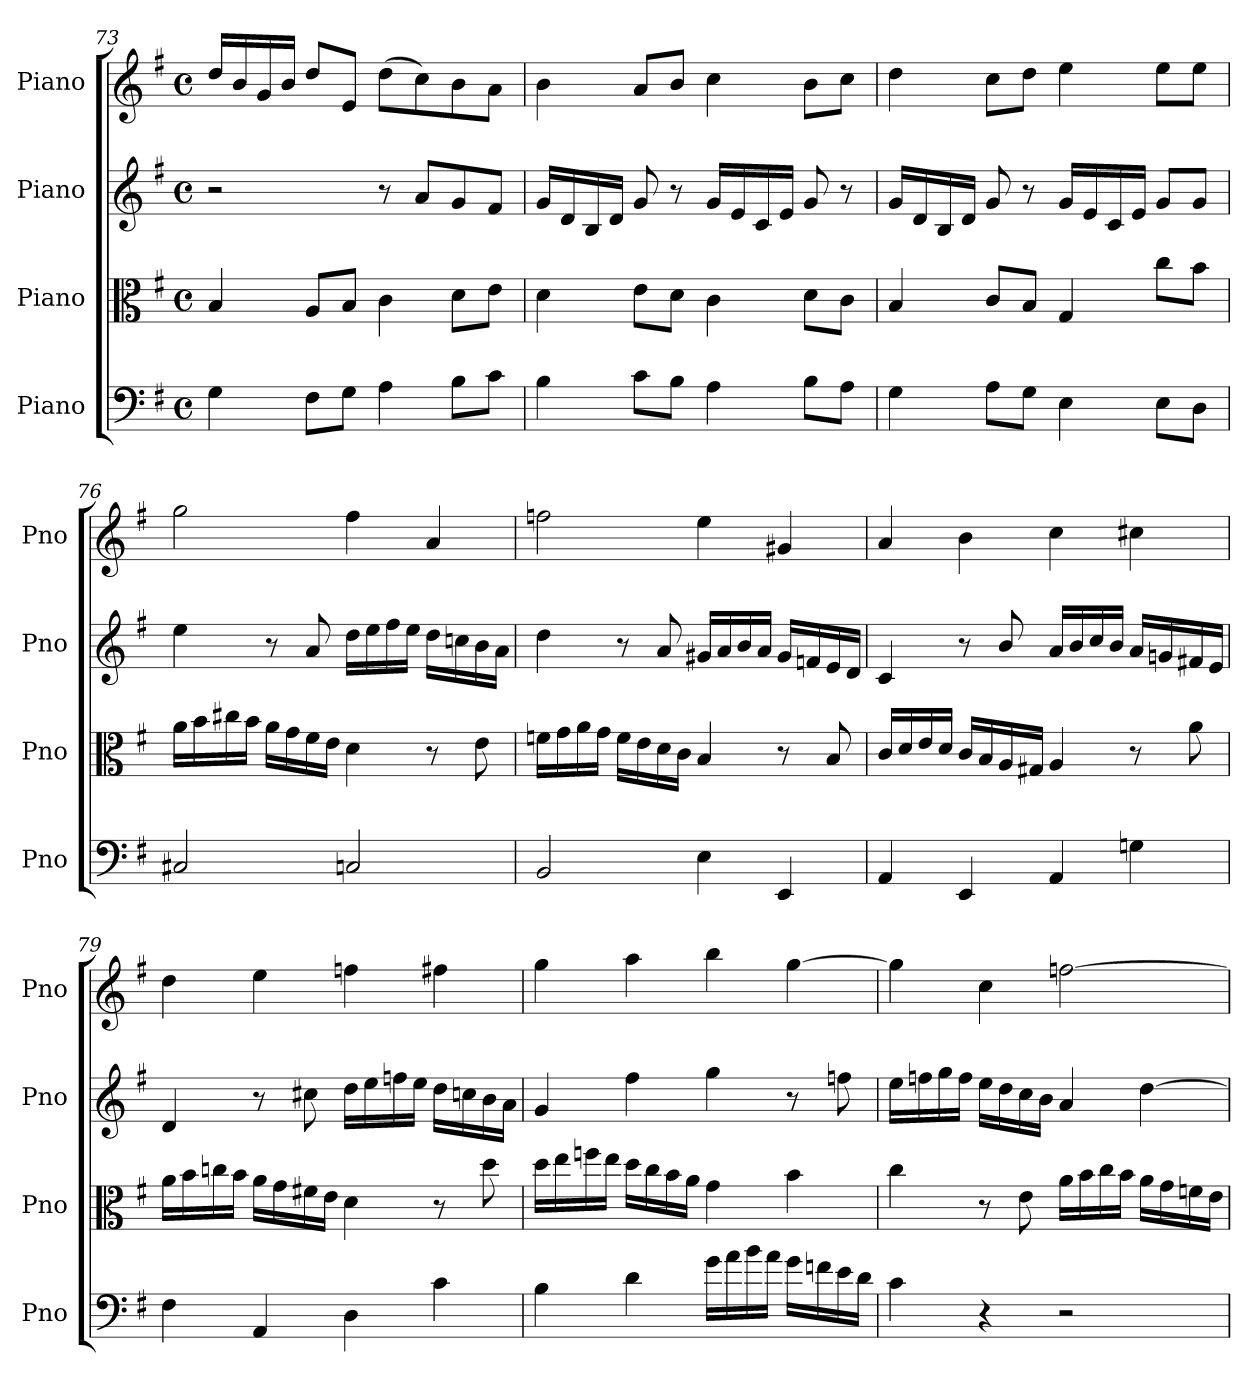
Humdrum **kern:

**kern	**kern	**kern	**kern
*part4	*part3	*part2	*part1
*staff4	*staff3	*staff2	*staff1
*I"Piano	*I"Piano	*I"Piano	*I"Piano
*I'Pno	*I'Pno	*I'Pno	*I'Pno
*clefF4	*clefC3	*clefG2	*clefG2
*k[f#]	*k[f#]	*k[f#]	*k[f#]
*M4/4	*M4/4	*M4/4	*M4/4
*met(c)	*met(c)	*met(c)	*met(c)
=73	=73	=73	=73
4G\	4B/	2r	16dd/LL
.	.	.	16b/
.	.	.	16g/
.	.	.	16b/JJ
8F#\L	8A/L	.	8dd/L
8G\J	8B/J	.	8e/J
4A\	4c\	8r	(8dd\L
.	.	8a/L	8cc\)
8B\L	8d\L	8g/	8b\
8c\J	8e\J	8f#/J	8a\J
=74	=74	=74	=74
4B\	4d\	16g/LL	4b\
.	.	16d/	.
.	.	16B/	.
.	.	16d/JJ	.
8c\L	8e\L	8g/	8a/L
8B\J	8d\J	8r	8b/J
4A\	4c\	16g/LL	4cc\
.	.	16e/	.
.	.	16c/	.
.	.	16e/JJ	.
8B\L	8d\L	8g/	8b\L
8A\J	8c\J	8r	8cc\J
=75	=75	=75	=75
4G\	4B/	16g/LL	4dd\
.	.	16d/	.
.	.	16B/	.
.	.	16d/JJ	.
8A\L	8c/L	8g/	8cc\L
8G\J	8B/J	8r	8dd\J
4E\	4G/	16g/LL	4ee\
.	.	16e/	.
.	.	16c/	.
.	.	16e/JJ	.
8E\L	8cc\L	8g/L	8ee\L
8D\J	8b\J	8g/J	8ee\J
=76	=76	=76	=76
2C#X/	16a\LL	4ee\	2gg\
.	16b\	.	.
.	16cc#X\	.	.
.	16b\JJ	.	.
.	16a\LL	8r	.
.	16g\	.	.
.	16f#\	8a/	.
.	16e\JJ	.	.
2Cn/	4d\	16dd\LL	4ff#\
.	.	16ee\	.
.	.	16ff#\	.
.	.	16ee\JJ	.
.	8r	16dd\LL	4a/
.	.	16ccn\	.
.	8e\	16b\	.
.	.	16a\JJ	.
!!LO:LB:g=z
=77	=77	=77	=77
2BB/	16fn\LL	4dd\	2ffn\
.	16g\	.	.
.	16a\	.	.
.	16g\JJ	.	.
.	16f\LL	8r	.
.	16e\	.	.
.	16d\	8a/	.
.	16c\JJ	.	.
4E\	4B/	16g#X/LL	4ee\
.	.	16a/	.
.	.	16b/	.
.	.	16a/JJ	.
4EE/	8r	16g#/LL	4g#X/
.	.	16fn/	.
.	8B/	16e/	.
.	.	16d/JJ	.
=78	=78	=78	=78
4AA/	16c/LL	4c/	4a/
.	16d/	.	.
.	16e/	.	.
.	16d/JJ	.	.
4EE/	16c/LL	8r	4b\
.	16B/	.	.
.	16A/	8b/	.
.	16G#X/JJ	.	.
4AA/	4A/	16a/LL	4cc\
.	.	16b/	.
.	.	16cc/	.
.	.	16b/JJ	.
4Gn\	8r	16a/LL	4cc#X\
.	.	16gn/	.
.	8a\	16f#X/	.
.	.	16e/JJ	.
=79	=79	=79	=79
4F#\	16a\LL	4d/	4dd\
.	16b\	.	.
.	16ccn\	.	.
.	16b\JJ	.	.
4AA/	16a\LL	8r	4ee\
.	16g\	.	.
.	16f#X\	8cc#X\	.
.	16e\JJ	.	.
4D\	4d\	16dd\LL	4ffn\
.	.	16ee\	.
.	.	16ffn\	.
.	.	16ee\JJ	.
4c\	8r	16dd\LL	4ff#X\
.	.	16ccn\	.
.	8dd\	16b\	.
.	.	16a\JJ	.
!!LO:PB:g=z
=80	=80	=80	=80
4B\	16dd\LL	4g/	4gg\
.	16ee\	.	.
.	16ffn\	.	.
.	16ee\JJ	.	.
4d\	16dd\LL	4ff#\	4aa\
.	16cc\	.	.
.	16b\	.	.
.	16a\JJ	.	.
16g\LL	4g\	4gg\	4bb\
16a\	.	.	.
16b\	.	.	.
16a\JJ	.	.	.
16g\LL	4b\	8r	[4gg\
16fn\	.	.	.
16e\	.	8ffn\	.
16d\JJ	.	.	.
=81	=81	=81	=81
4c\	4cc\	16ee\LL	4gg\]
.	.	16ffn\	.
.	.	16gg\	.
.	.	16ff\JJ	.
4r	8r	16ee\LL	4cc\
.	.	16dd\	.
.	8e\	16cc\	.
.	.	16b\JJ	.
2r	16a\LL	4a/	[2ffn\
.	16b\	.	.
.	16cc\	.	.
.	16b\JJ	.	.
.	16a\LL	[4dd\	.
.	16g\	.	.
.	16fn\	.	.
.	16e\JJ	.	.
=	=	=	=
*-	*-	*-	*-
